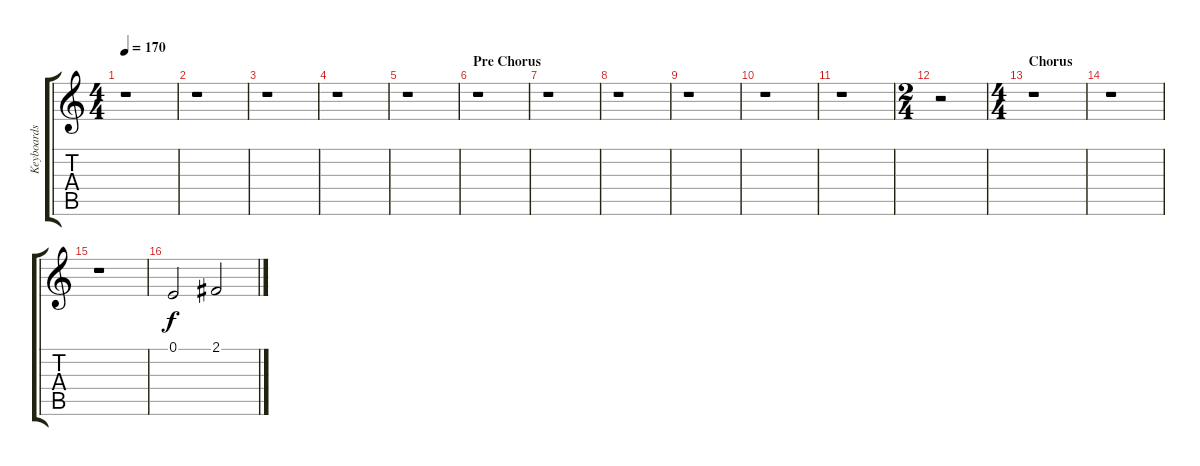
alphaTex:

\track ("Keyboards 3" "Keyboards ") {instrument stringensemble1}
\staff {score tabs}
\tuning (E4 B3 G3 D3 A2 E2) {hide}
\ts (4 4)
\tempo 170
\clef g2
\ks c
r.1{dy f} |
r.1 |
r.1 |
r.1 |
r.1 |
\section ("" "Pre Chorus")
r.1 |
r.1 |
r.1 |
r.1 |
r.1 |
r.1 |
\ts (2 4)
r.2 |
\ts (4 4)
\section ("" "Chorus")
r.1 |
r.1 |
r.1 |
0.1.2 2.1.2
